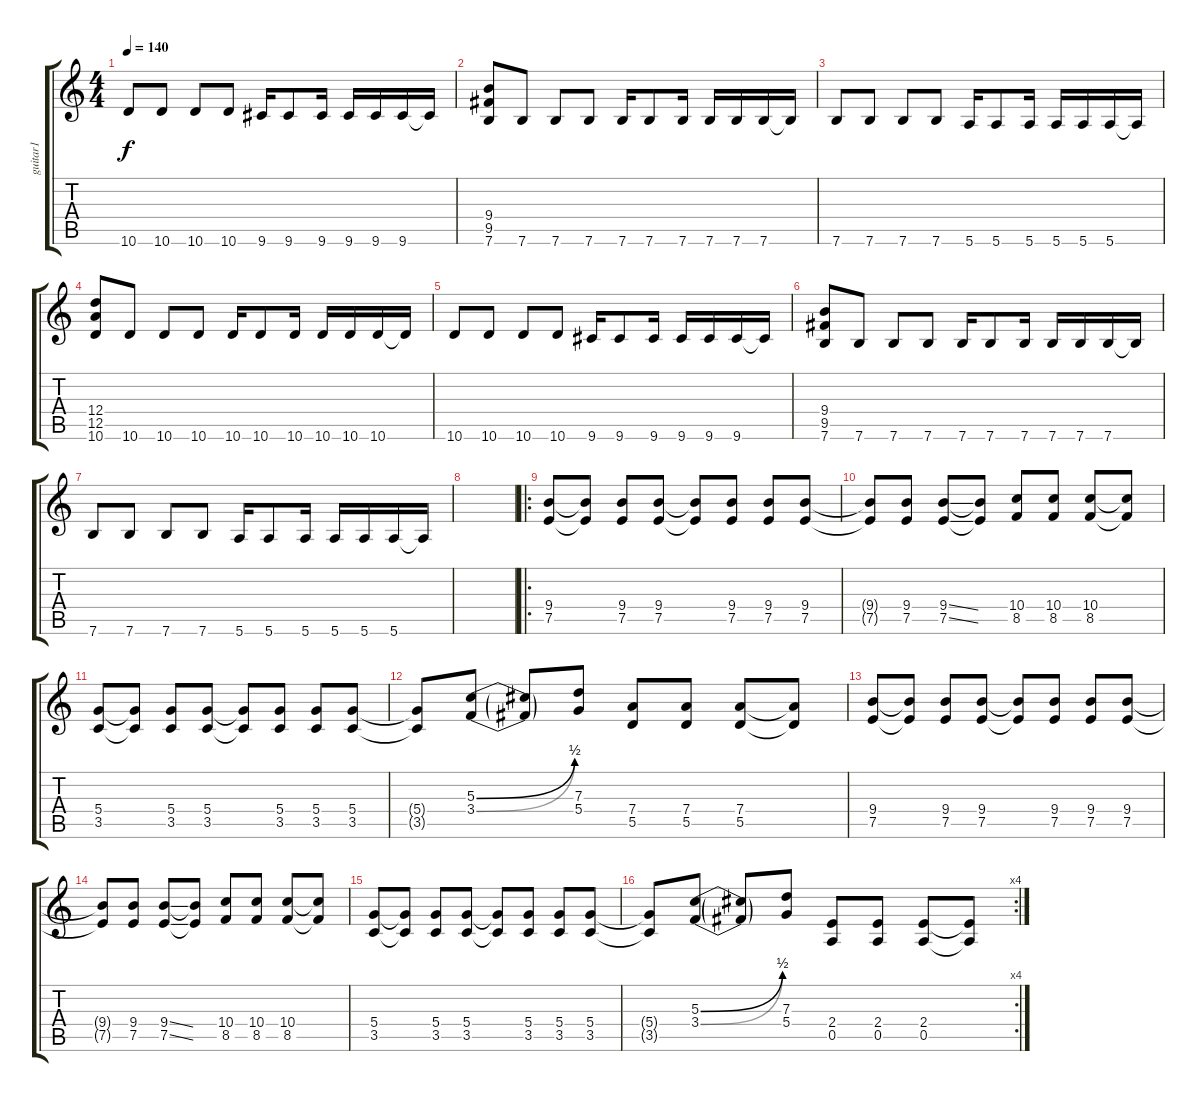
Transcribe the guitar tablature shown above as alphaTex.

\track ("guitar1" "guitar1") {instrument acousticguitarnylon}
\staff {score tabs}
\tuning (E4 B3 G3 D3 A2 E2) {hide}
\ts (4 4)
\tempo 140
\clef g2
\ks c
10.6.8{dy f} 10.6.8 10.6.8 10.6.8 9.6.16 9.6.8 9.6.16 9.6.16 9.6.16 9.6.16 9.6{t}.16 |
(9.4 9.5 7.6).8{instrument distortionguitar} 7.6.8 7.6.8 7.6.8 7.6.16 7.6.8 7.6.16 7.6.16 7.6.16 7.6.16 7.6{t}.16 |
7.6.8 7.6.8 7.6.8 7.6.8 5.6.16 5.6.8 5.6.16 5.6.16 5.6.16 5.6.16 5.6{t}.16 |
(12.4 12.5 10.6).8{instrument distortionguitar} 10.6.8 10.6.8 10.6.8 10.6.16 10.6.8 10.6.16 10.6.16 10.6.16 10.6.16 10.6{t}.16 |
10.6.8 10.6.8 10.6.8 10.6.8 9.6.16 9.6.8 9.6.16 9.6.16 9.6.16 9.6.16 9.6{t}.16 |
(9.4 9.5 7.6).8{instrument distortionguitar} 7.6.8 7.6.8 7.6.8 7.6.16 7.6.8 7.6.16 7.6.16 7.6.16 7.6.16 7.6{t}.16 |
7.6.8 7.6.8 7.6.8 7.6.8 5.6.16 5.6.8 5.6.16 5.6.16 5.6.16 5.6.16 5.6{t}.16 |
|
\ro
(9.4 7.5).8{volume 11 instrument distortionguitar} (9.4{t} 7.5{t}).8 (9.4 7.5).8 (9.4 7.5).8 (9.4{t} 7.5{t}).8 (9.4 7.5).8 (9.4 7.5).8 (9.4 7.5).8 |
(9.4{t} 7.5{t}).8 (9.4 7.5).8 (9.4{ss} 7.5{ss}).8 (9.4{t} 7.5{t}).8 (10.4 8.5).8 (10.4 8.5).8 (10.4 8.5).8 (10.4{t} 8.5{t}).8 |
(5.4 3.5).8 (5.4{t} 3.5{t}).8 (5.4 3.5).8 (5.4 3.5).8 (5.4{t} 3.5{t}).8 (5.4 3.5).8 (5.4 3.5).8 (5.4 3.5).8 |
(5.4{t} 3.5{t}).8 (5.3{be (bend 0 0 60 2)} 3.4{be (bend 0 0 60 2)}).8 (5.3{t} 3.4{t}).8 (7.3 5.4).8 (7.4 5.5).8 (7.4 5.5).8 (7.4 5.5).8 (7.4{t} 5.5{t}).8 |
(9.4 7.5).8 (9.4{t} 7.5{t}).8 (9.4 7.5).8 (9.4 7.5).8 (9.4{t} 7.5{t}).8 (9.4 7.5).8 (9.4 7.5).8 (9.4 7.5).8 |
(9.4{t} 7.5{t}).8 (9.4 7.5).8 (9.4{ss} 7.5{ss}).8 (9.4{t} 7.5{t}).8 (10.4 8.5).8 (10.4 8.5).8 (10.4 8.5).8 (10.4{t} 8.5{t}).8 |
(5.4 3.5).8 (5.4{t} 3.5{t}).8 (5.4 3.5).8 (5.4 3.5).8 (5.4{t} 3.5{t}).8 (5.4 3.5).8 (5.4 3.5).8 (5.4 3.5).8 |
\rc 4
(5.4{t} 3.5{t}).8 (5.3{be (bend 0 0 60 2)} 3.4{be (bend 0 0 60 2)}).8 (5.3{t} 3.4{t}).8 (7.3 5.4).8 (2.4 0.5).8 (2.4 0.5).8 (2.4 0.5).8 (2.4{t} 0.5{t}).8
